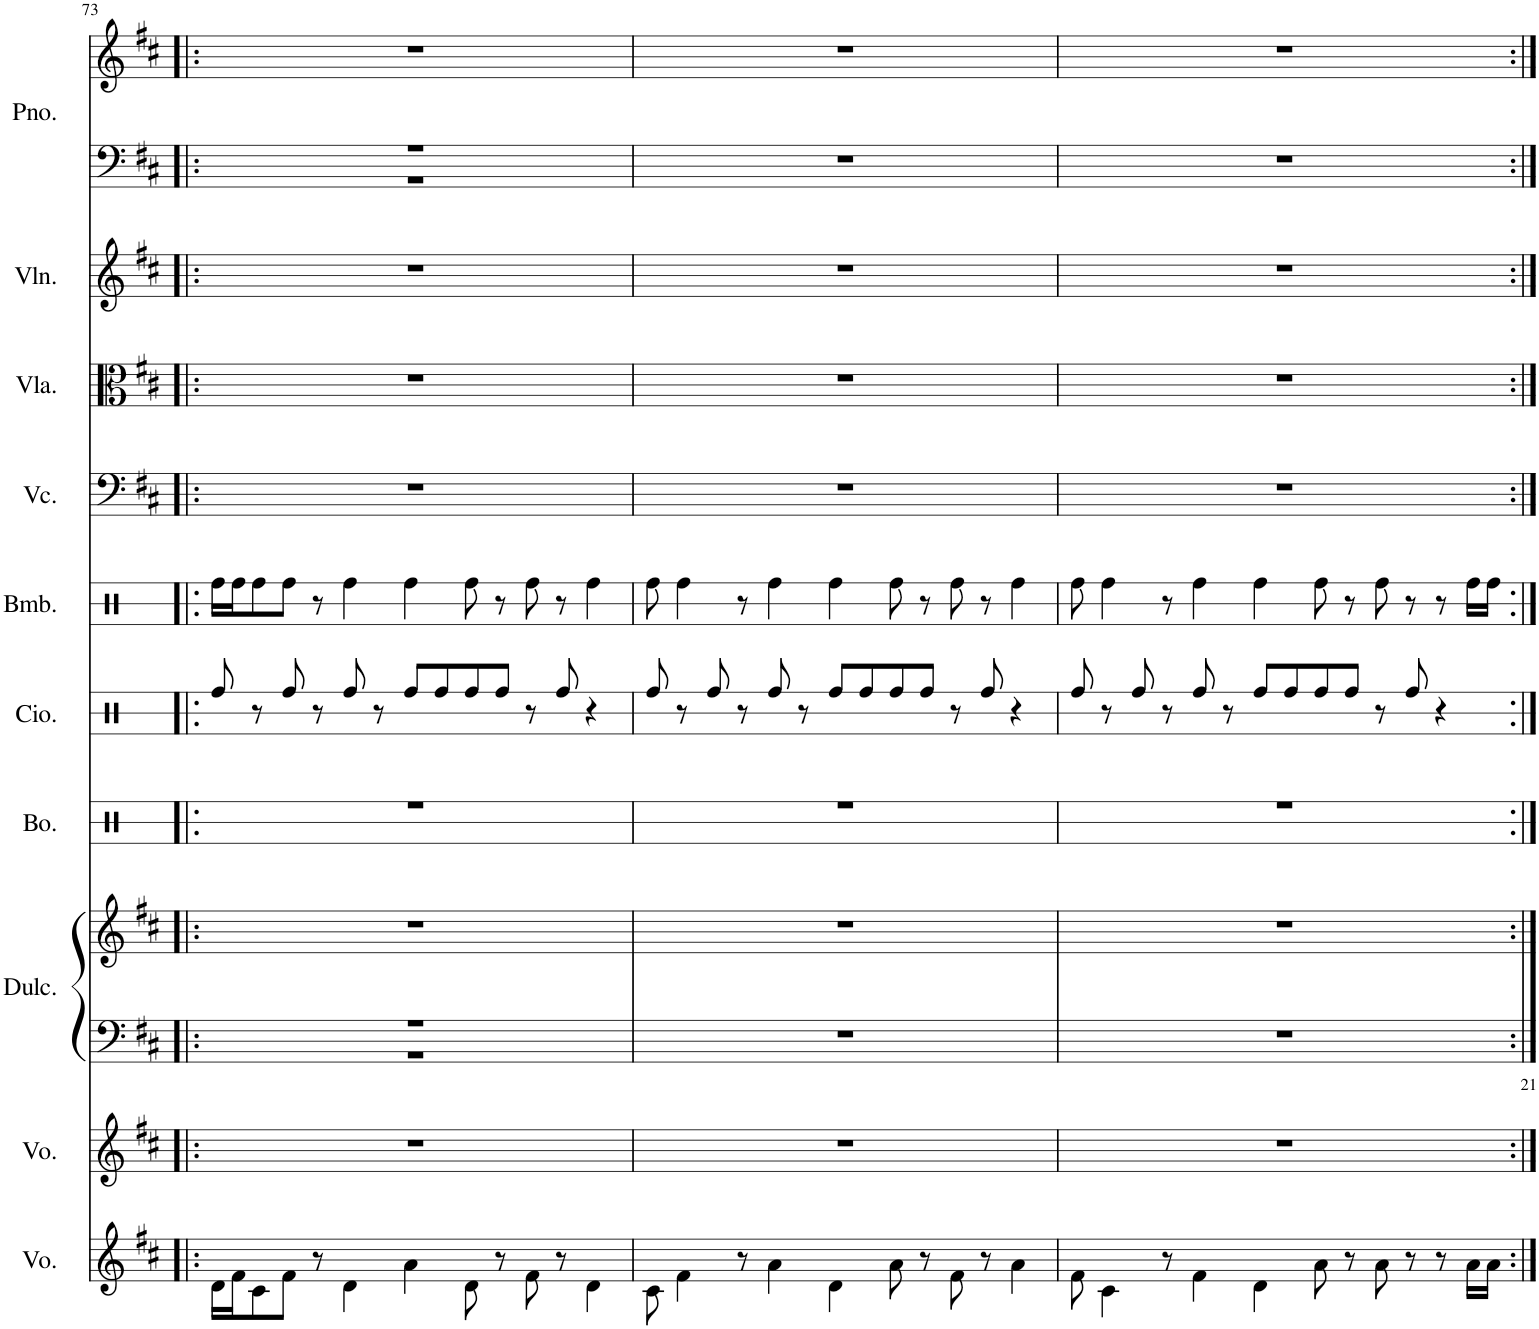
**kern	**kern	**kern	**kern	**kern	**kern	**kern	**kern	**kern	**kern	**kern	**kern
*part10	*part9	*part8	*part8	*part7	*part6	*part5	*part4	*part3	*part2	*part1	*part1
*staff12	*staff11	*staff10	*staff9	*staff8	*staff7	*staff6	*staff5	*staff4	*staff3	*staff2	*staff1
*I"Voz	*I"Voz	*I"Dulcémele	*	*I"Bongos	*I"Congas	*I"Bombo	*I"Violonchelo	*I"Viola	*I"Violín	*I"Piano	*
*I'Vo.	*I'Vo.	*I'Dulc.	*	*I'Bo.	*	*I'Bmb.	*I'Vc.	*I'Vla.	*I'Vln.	*I'Pno.	*
!!LO:PB:g=z
*clefG2	*clefG2	*clefF4	*clefG2	*clefX	*clefX	*clefX	*clefF4	*clefC3	*clefG2	*clefF4	*clefG2
*k[f#c#]	*k[f#c#]	*k[f#c#]	*k[f#c#]	*k[]	*k[]	*k[]	*k[f#c#]	*k[f#c#]	*k[f#c#]	*k[f#c#]	*k[f#c#]
*M7/4	*M7/4	*M7/4	*M7/4	*M7/4	*M7/4	*M7/4	*M7/4	*M7/4	*M7/4	*M7/4	*M7/4
=73!|:	=73!|:	=73!|:	=73!|:	=73!|:	=73!|:	=73!|:	=73!|:	=73!|:	=73!|:	=73!|:	=73!|:
*	*	*^	*	*	*	*	*	*	*	*^	*
16d\LL	1..r	1..r	1..r	1..r	1..r	8Rdd/	16Rdd\LL	1..r	1..r	1..r	1..r	1..r	1..r
16f#\J	.	.	.	.	.	.	16Rdd\J	.	.	.	.	.	.
8c#\	.	.	.	.	.	8r	8Rdd\	.	.	.	.	.	.
8f#\J	.	.	.	.	.	8Rdd/	8Rdd\J	.	.	.	.	.	.
8r	.	.	.	.	.	8r	8r	.	.	.	.	.	.
4d\	.	.	.	.	.	8Rdd/	4Rdd\	.	.	.	.	.	.
.	.	.	.	.	.	8r	.	.	.	.	.	.	.
4a\	.	.	.	.	.	8Rdd/L	4Rdd\	.	.	.	.	.	.
.	.	.	.	.	.	8Rdd/	.	.	.	.	.	.	.
8d\	.	.	.	.	.	8Rdd/	8Rdd\	.	.	.	.	.	.
8r	.	.	.	.	.	8Rdd/J	8r	.	.	.	.	.	.
8f#\	.	.	.	.	.	8r	8Rdd\	.	.	.	.	.	.
8r	.	.	.	.	.	8Rdd/	8r	.	.	.	.	.	.
4d\	.	.	.	.	.	4r	4Rdd\	.	.	.	.	.	.
*	*	*v	*v	*	*	*	*	*	*	*	*v	*v	*
=74	=74	=74	=74	=74	=74	=74	=74	=74	=74	=74	=74
8c#\	1..r	1..r	1..r	1..r	8Rdd/	8Rdd\	1..r	1..r	1..r	1..r	1..r
4f#\	.	.	.	.	8r	4Rdd\	.	.	.	.	.
.	.	.	.	.	8Rdd/	.	.	.	.	.	.
8r	.	.	.	.	8r	8r	.	.	.	.	.
4a\	.	.	.	.	8Rdd/	4Rdd\	.	.	.	.	.
.	.	.	.	.	8r	.	.	.	.	.	.
4d\	.	.	.	.	8Rdd/L	4Rdd\	.	.	.	.	.
.	.	.	.	.	8Rdd/	.	.	.	.	.	.
8a\	.	.	.	.	8Rdd/	8Rdd\	.	.	.	.	.
8r	.	.	.	.	8Rdd/J	8r	.	.	.	.	.
8f#\	.	.	.	.	8r	8Rdd\	.	.	.	.	.
8r	.	.	.	.	8Rdd/	8r	.	.	.	.	.
4a\	.	.	.	.	4r	4Rdd\	.	.	.	.	.
=75	=75	=75	=75	=75	=75	=75	=75	=75	=75	=75	=75
8f#\	1..r	1..r	1..r	1..r	8Rdd/	8Rdd\	1..r	1..r	1..r	1..r	1..r
4c#\	.	.	.	.	8r	4Rdd\	.	.	.	.	.
.	.	.	.	.	8Rdd/	.	.	.	.	.	.
8r	.	.	.	.	8r	8r	.	.	.	.	.
4f#\	.	.	.	.	8Rdd/	4Rdd\	.	.	.	.	.
.	.	.	.	.	8r	.	.	.	.	.	.
4d\	.	.	.	.	8Rdd/L	4Rdd\	.	.	.	.	.
.	.	.	.	.	8Rdd/	.	.	.	.	.	.
8a\	.	.	.	.	8Rdd/	8Rdd\	.	.	.	.	.
8r	.	.	.	.	8Rdd/J	8r	.	.	.	.	.
8a\	.	.	.	.	8r	8Rdd\	.	.	.	.	.
8r	.	.	.	.	8Rdd/	8r	.	.	.	.	.
8r	.	.	.	.	4r	8r	.	.	.	.	.
16a\LL	.	.	.	.	.	16Rdd\LL	.	.	.	.	.
16a\JJ	.	.	.	.	.	16Rdd\JJ	.	.	.	.	.
=:|!	=:|!	=:|!	=:|!	=:|!	=:|!	=:|!	=:|!	=:|!	=:|!	=:|!	=:|!
*-	*-	*-	*-	*-	*-	*-	*-	*-	*-	*-	*-
